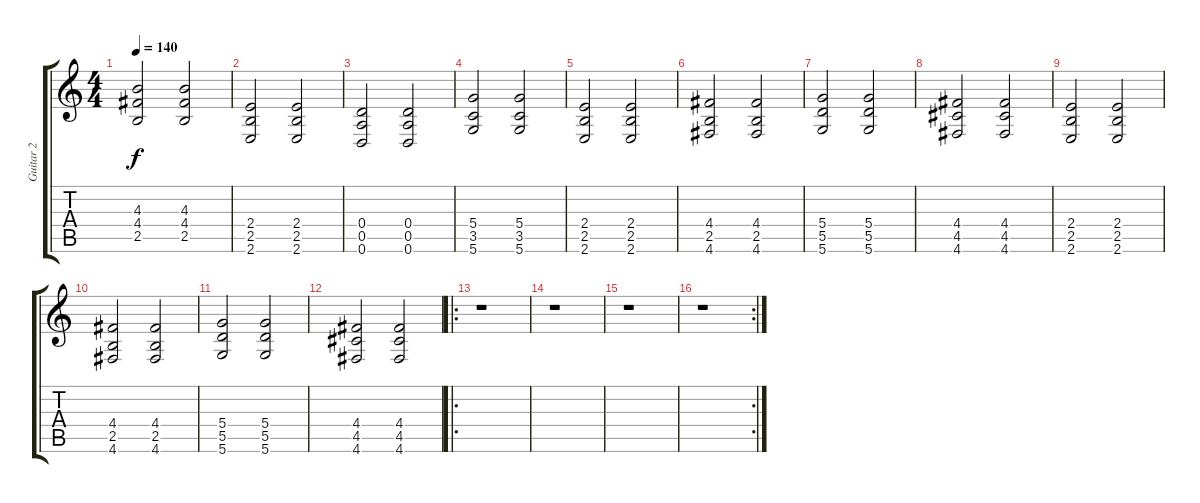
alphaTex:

\track ("Guitar 2" "Guitar 2") {instrument distortionguitar}
\staff {score tabs}
\tuning (E4 B3 G3 D3 A2 D2) {hide}
\ts (4 4)
\tempo 140
\clef g2
\ks c
(4.3 4.4 2.5).2{dy f} (4.3 4.4 2.5).2 |
(2.4 2.5 2.6).2 (2.4 2.5 2.6).2 |
(0.4 0.5 0.6).2 (0.4 0.5 0.6).2 |
(5.4 3.5 5.6).2 (5.4 3.5 5.6).2 |
(2.4 2.5 2.6).2 (2.4 2.5 2.6).2 |
(4.4 2.5 4.6).2 (4.4 2.5 4.6).2 |
(5.4 5.5 5.6).2 (5.4 5.5 5.6).2 |
(4.4 4.5 4.6).2 (4.4 4.5 4.6).2 |
(2.4 2.5 2.6).2 (2.4 2.5 2.6).2 |
(4.4 2.5 4.6).2 (4.4 2.5 4.6).2 |
(5.4 5.5 5.6).2 (5.4 5.5 5.6).2 |
(4.4 4.5 4.6).2 (4.4 4.5 4.6).2 |
\ro
r.1 |
r.1 |
r.1 |
\rc 2
r.1
